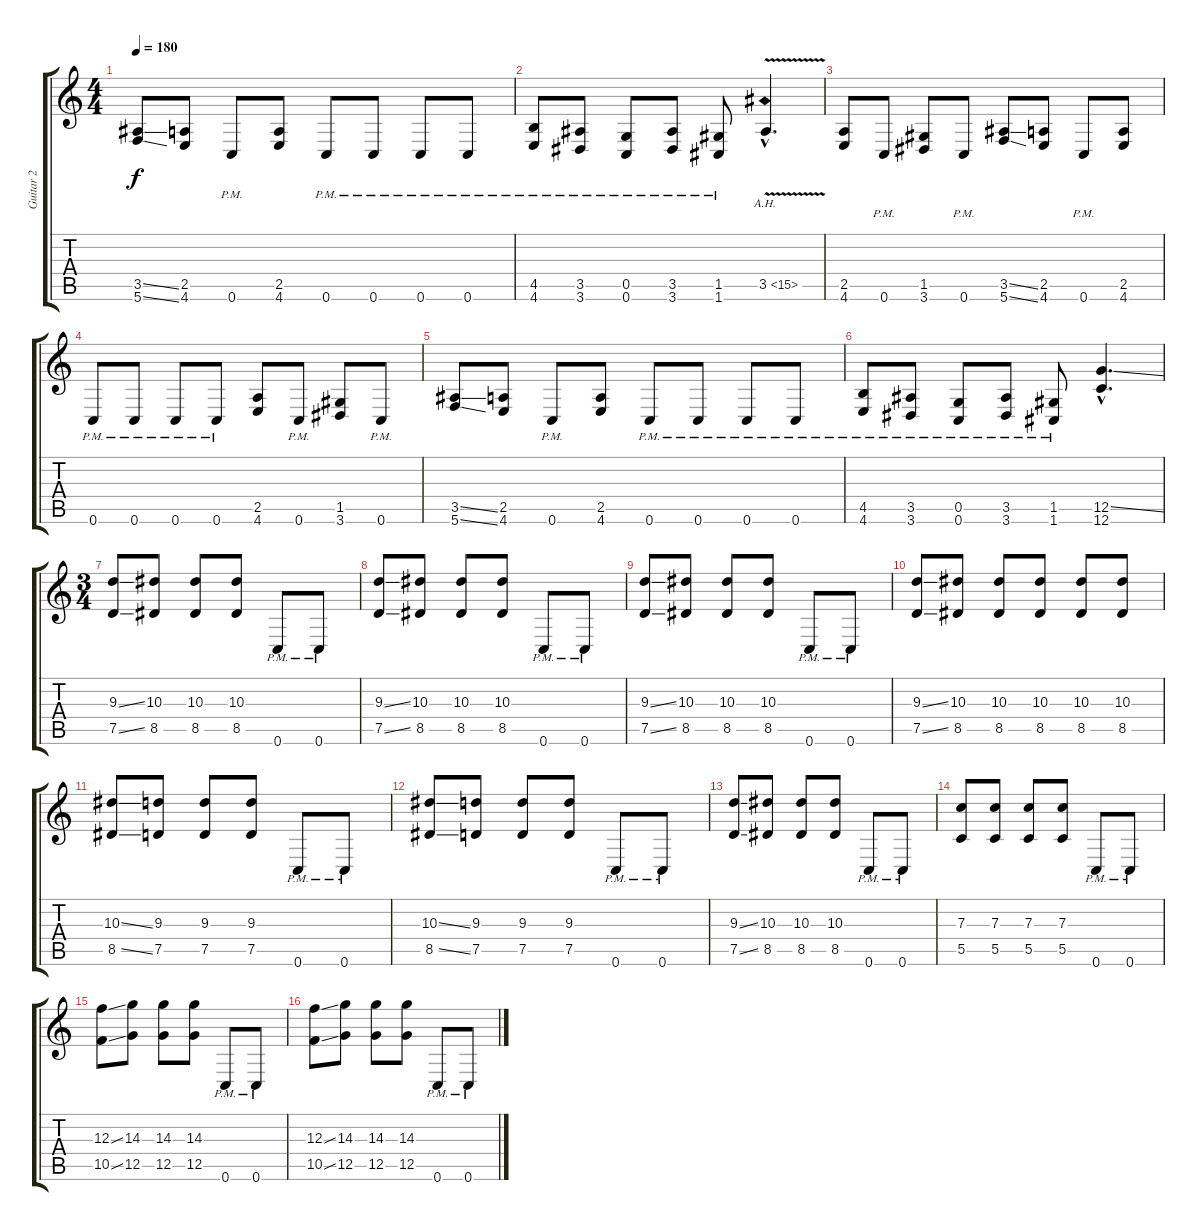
\track ("Guitar 2" "Guitar 2") {instrument distortionguitar}
\staff {score tabs}
\tuning (D4 A3 F3 C3 G2 C2) {hide}
\ts (4 4)
\tempo 180
\clef g2
\ks c
(3.5{ss} 5.6{ss}).8{dy f} (2.5 4.6).8 0.6{pm}.8 (2.5 4.6).8 0.6{pm}.8 0.6{pm}.8 0.6{pm}.8 0.6{pm}.8 |
(4.5{pm} 4.6{pm}).8 (3.5{pm} 3.6{pm}).8 (0.5{pm} 0.6{pm}).8 (3.5{pm} 3.6{pm}).8 (1.5{pm} 1.6{pm}).8 3.5{ah 12 v hac}.4{d} |
(2.5 4.6).8 0.6{pm}.8 (1.5 3.6).8 0.6{pm}.8 (3.5{ss} 5.6{ss}).8 (2.5 4.6).8 0.6{pm}.8 (2.5 4.6).8 |
0.6{pm}.8 0.6{pm}.8 0.6{pm}.8 0.6{pm}.8 (2.5 4.6).8 0.6{pm}.8 (1.5 3.6).8 0.6{pm}.8 |
(3.5{ss} 5.6{ss}).8 (2.5 4.6).8 0.6{pm}.8 (2.5 4.6).8 0.6{pm}.8 0.6{pm}.8 0.6{pm}.8 0.6{pm}.8 |
(4.5{pm} 4.6{pm}).8 (3.5{pm} 3.6{pm}).8 (0.5{pm} 0.6{pm}).8 (3.5{pm} 3.6{pm}).8 (1.5{pm} 1.6{pm}).8 (12.5{ss hac} 12.6{hac}).4{d} |
\ts (3 4)
(9.3{ss} 7.5{ss}).8 (10.3 8.5).8 (10.3 8.5).8 (10.3 8.5).8 0.6{pm}.8 0.6{pm}.8 |
(9.3{ss} 7.5{ss}).8 (10.3 8.5).8 (10.3 8.5).8 (10.3 8.5).8 0.6{pm}.8 0.6{pm}.8 |
(9.3{ss} 7.5{ss}).8 (10.3 8.5).8 (10.3 8.5).8 (10.3 8.5).8 0.6{pm}.8 0.6{pm}.8 |
(9.3{ss} 7.5{ss}).8 (10.3 8.5).8 (10.3 8.5).8 (10.3 8.5).8 (10.3 8.5).8 (10.3 8.5).8 |
(10.3{ss} 8.5{ss}).8 (9.3 7.5).8 (9.3 7.5).8 (9.3 7.5).8 0.6{pm}.8 0.6{pm}.8 |
(10.3{ss} 8.5{ss}).8 (9.3 7.5).8 (9.3 7.5).8 (9.3 7.5).8 0.6{pm}.8 0.6{pm}.8 |
(9.3{ss} 7.5{ss}).8 (10.3 8.5).8 (10.3 8.5).8 (10.3 8.5).8 0.6{pm}.8 0.6{pm}.8 |
(7.3 5.5).8 (7.3 5.5).8 (7.3 5.5).8 (7.3 5.5).8 0.6{pm}.8 0.6{pm}.8 |
(12.3{ss} 10.5{ss}).8 (14.3 12.5).8 (14.3 12.5).8 (14.3 12.5).8 0.6{pm}.8 0.6{pm}.8 |
(12.3{ss} 10.5{ss}).8 (14.3 12.5).8 (14.3 12.5).8 (14.3 12.5).8 0.6{pm}.8 0.6{pm}.8
